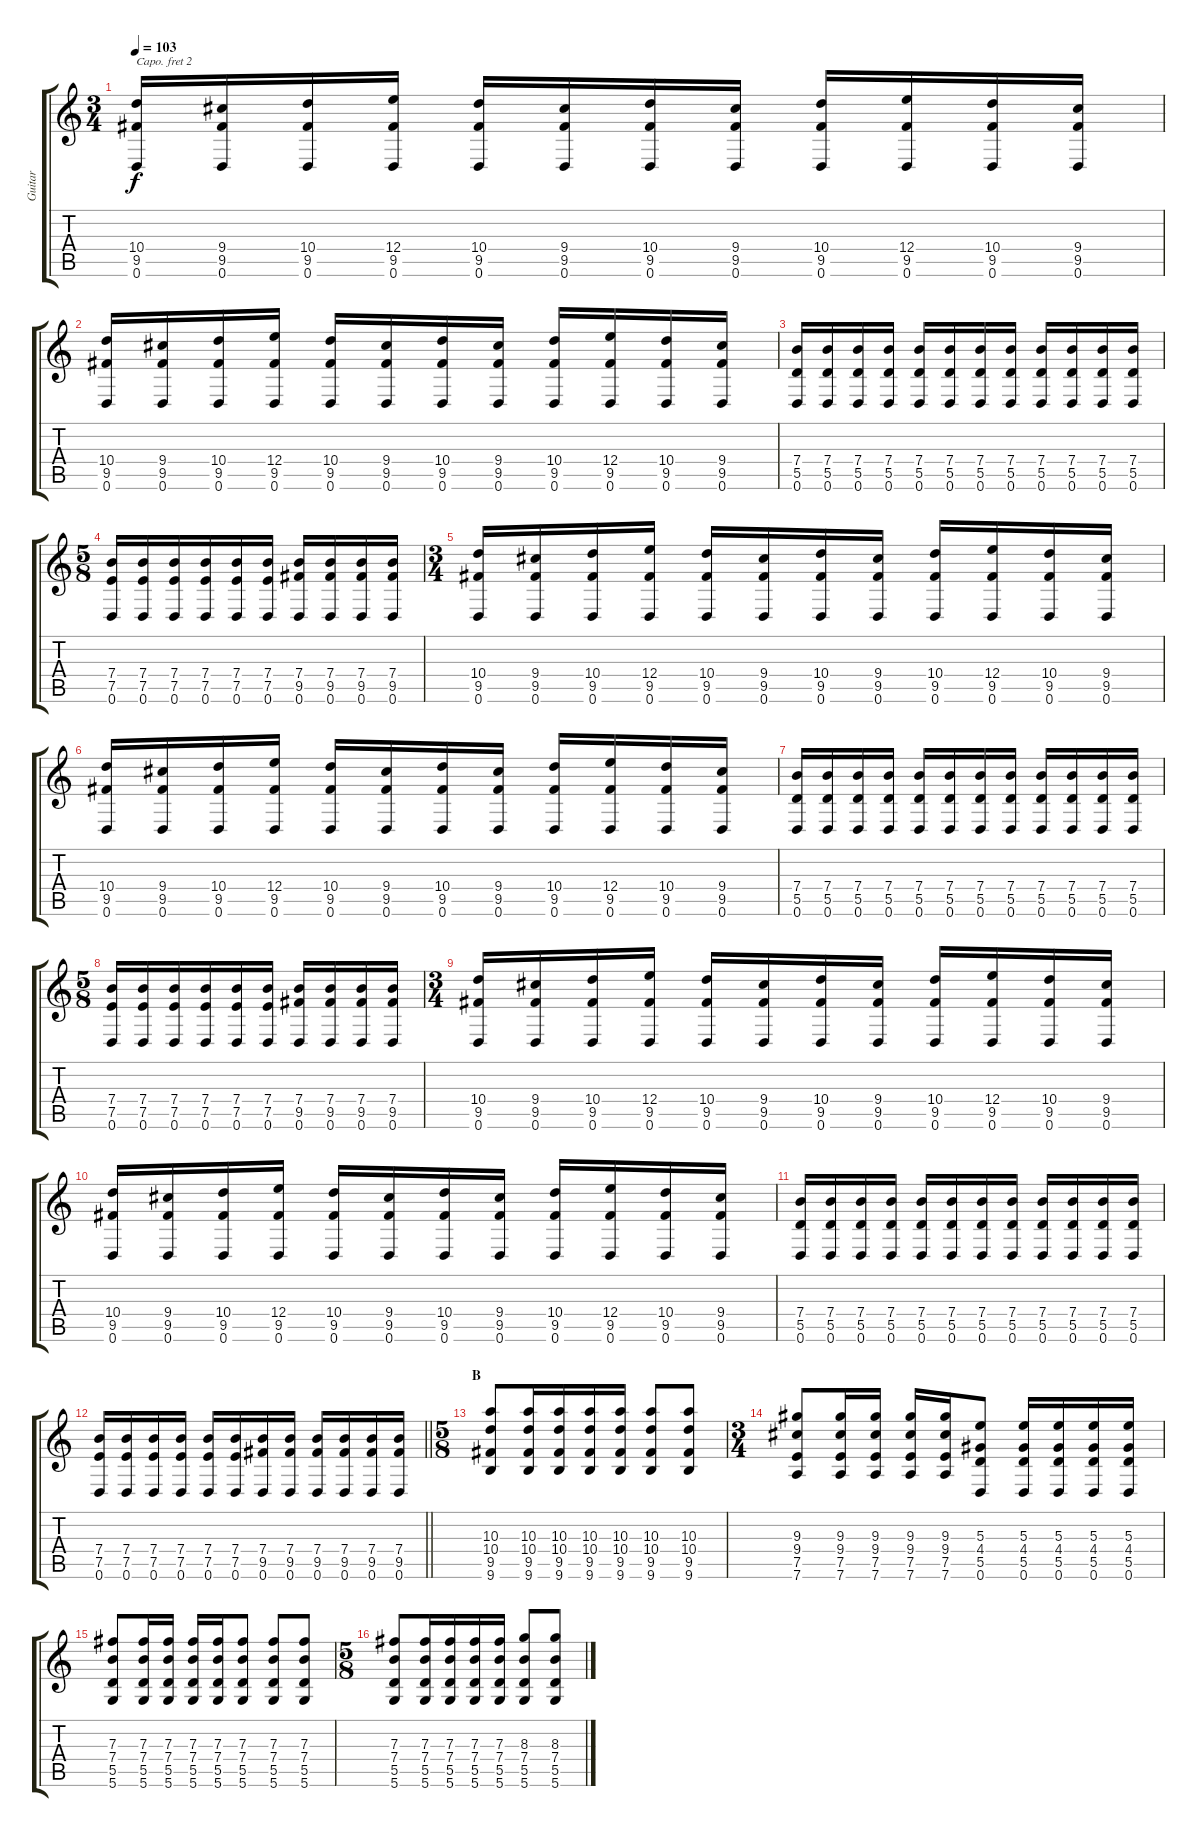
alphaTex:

\track ("Guitar" "Guitar") {instrument distortionguitar}
\staff {score tabs}
\capo 2
\tuning (G4 E4 A3 D3 G2 C2) {hide}
\ts (3 4)
\tempo 103
\clef g2
\ks c
(10.4 9.5 0.6).16{dy f} (9.4 9.5 0.6).16 (10.4 9.5 0.6).16 (12.4 9.5 0.6).16 (10.4 9.5 0.6).16 (9.4 9.5 0.6).16 (10.4 9.5 0.6).16 (9.4 9.5 0.6).16 (10.4 9.5 0.6).16 (12.4 9.5 0.6).16 (10.4 9.5 0.6).16 (9.4 9.5 0.6).16 |
(10.4 9.5 0.6).16 (9.4 9.5 0.6).16 (10.4 9.5 0.6).16 (12.4 9.5 0.6).16 (10.4 9.5 0.6).16 (9.4 9.5 0.6).16 (10.4 9.5 0.6).16 (9.4 9.5 0.6).16 (10.4 9.5 0.6).16 (12.4 9.5 0.6).16 (10.4 9.5 0.6).16 (9.4 9.5 0.6).16 |
(7.4 5.5 0.6).16 (7.4 5.5 0.6).16 (7.4 5.5 0.6).16 (7.4 5.5 0.6).16 (7.4 5.5 0.6).16 (7.4 5.5 0.6).16 (7.4 5.5 0.6).16 (7.4 5.5 0.6).16 (7.4 5.5 0.6).16 (7.4 5.5 0.6).16 (7.4 5.5 0.6).16 (7.4 5.5 0.6).16 |
\ts (5 8)
(7.4 7.5 0.6).16 (7.4 7.5 0.6).16 (7.4 7.5 0.6).16 (7.4 7.5 0.6).16 (7.4 7.5 0.6).16 (7.4 7.5 0.6).16 (7.4 9.5 0.6).16 (7.4 9.5 0.6).16 (7.4 9.5 0.6).16 (7.4 9.5 0.6).16 |
\ts (3 4)
(10.4 9.5 0.6).16 (9.4 9.5 0.6).16 (10.4 9.5 0.6).16 (12.4 9.5 0.6).16 (10.4 9.5 0.6).16 (9.4 9.5 0.6).16 (10.4 9.5 0.6).16 (9.4 9.5 0.6).16 (10.4 9.5 0.6).16 (12.4 9.5 0.6).16 (10.4 9.5 0.6).16 (9.4 9.5 0.6).16 |
(10.4 9.5 0.6).16 (9.4 9.5 0.6).16 (10.4 9.5 0.6).16 (12.4 9.5 0.6).16 (10.4 9.5 0.6).16 (9.4 9.5 0.6).16 (10.4 9.5 0.6).16 (9.4 9.5 0.6).16 (10.4 9.5 0.6).16 (12.4 9.5 0.6).16 (10.4 9.5 0.6).16 (9.4 9.5 0.6).16 |
(7.4 5.5 0.6).16 (7.4 5.5 0.6).16 (7.4 5.5 0.6).16 (7.4 5.5 0.6).16 (7.4 5.5 0.6).16 (7.4 5.5 0.6).16 (7.4 5.5 0.6).16 (7.4 5.5 0.6).16 (7.4 5.5 0.6).16 (7.4 5.5 0.6).16 (7.4 5.5 0.6).16 (7.4 5.5 0.6).16 |
\ts (5 8)
(7.4 7.5 0.6).16 (7.4 7.5 0.6).16 (7.4 7.5 0.6).16 (7.4 7.5 0.6).16 (7.4 7.5 0.6).16 (7.4 7.5 0.6).16 (7.4 9.5 0.6).16 (7.4 9.5 0.6).16 (7.4 9.5 0.6).16 (7.4 9.5 0.6).16 |
\ts (3 4)
(10.4 9.5 0.6).16 (9.4 9.5 0.6).16 (10.4 9.5 0.6).16 (12.4 9.5 0.6).16 (10.4 9.5 0.6).16 (9.4 9.5 0.6).16 (10.4 9.5 0.6).16 (9.4 9.5 0.6).16 (10.4 9.5 0.6).16 (12.4 9.5 0.6).16 (10.4 9.5 0.6).16 (9.4 9.5 0.6).16 |
(10.4 9.5 0.6).16 (9.4 9.5 0.6).16 (10.4 9.5 0.6).16 (12.4 9.5 0.6).16 (10.4 9.5 0.6).16 (9.4 9.5 0.6).16 (10.4 9.5 0.6).16 (9.4 9.5 0.6).16 (10.4 9.5 0.6).16 (12.4 9.5 0.6).16 (10.4 9.5 0.6).16 (9.4 9.5 0.6).16 |
(7.4 5.5 0.6).16 (7.4 5.5 0.6).16 (7.4 5.5 0.6).16 (7.4 5.5 0.6).16 (7.4 5.5 0.6).16 (7.4 5.5 0.6).16 (7.4 5.5 0.6).16 (7.4 5.5 0.6).16 (7.4 5.5 0.6).16 (7.4 5.5 0.6).16 (7.4 5.5 0.6).16 (7.4 5.5 0.6).16 |
\barLineRight lightlight
(7.4 7.5 0.6).16 (7.4 7.5 0.6).16 (7.4 7.5 0.6).16 (7.4 7.5 0.6).16 (7.4 7.5 0.6).16 (7.4 7.5 0.6).16 (7.4 9.5 0.6).16 (7.4 9.5 0.6).16 (7.4 9.5 0.6).16 (7.4 9.5 0.6).16 (7.4 9.5 0.6).16 (7.4 9.5 0.6).16 |
\ts (5 8)
\section ("" "B")
(10.3 10.4 9.5 9.6).8 (10.3 10.4 9.5 9.6).16 (10.3 10.4 9.5 9.6).16 (10.3 10.4 9.5 9.6).16 (10.3 10.4 9.5 9.6).16 (10.3 10.4 9.5 9.6).8 (10.3 10.4 9.5 9.6).8 |
\ts (3 4)
(9.3 9.4 7.5 7.6).8 (9.3 9.4 7.5 7.6).16 (9.3 9.4 7.5 7.6).16 (9.3 9.4 7.5 7.6).16 (9.3 9.4 7.5 7.6).16 (5.3 4.4 5.5 0.6).8 (5.3 4.4 5.5 0.6).16 (5.3 4.4 5.5 0.6).16 (5.3 4.4 5.5 0.6).16 (5.3 4.4 5.5 0.6).16 |
(7.3 7.4 5.5 5.6).8 (7.3 7.4 5.5 5.6).16 (7.3 7.4 5.5 5.6).16 (7.3 7.4 5.5 5.6).16 (7.3 7.4 5.5 5.6).16 (7.3 7.4 5.5 5.6).8 (7.3 7.4 5.5 5.6).8 (7.3 7.4 5.5 5.6).8 |
\ts (5 8)
(7.3 7.4 5.5 5.6).8 (7.3 7.4 5.5 5.6).16 (7.3 7.4 5.5 5.6).16 (7.3 7.4 5.5 5.6).16 (7.3 7.4 5.5 5.6).16 (8.3 7.4 5.5 5.6).8 (8.3 7.4 5.5 5.6).8
